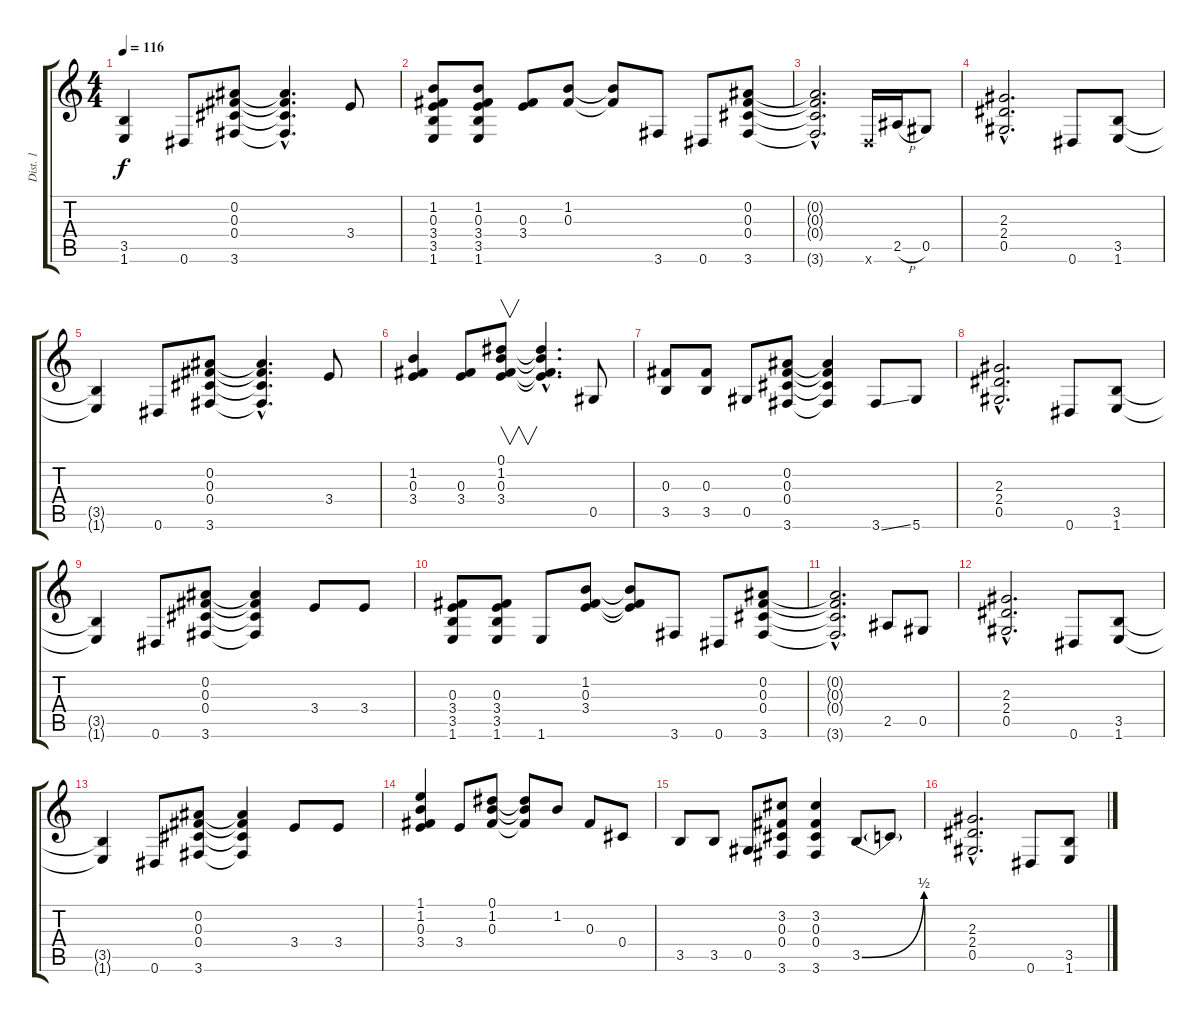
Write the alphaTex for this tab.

\track ("Dist. 1" "Dist. 1") {instrument distortionguitar}
\staff {score tabs}
\tuning (Eb4 Bb3 Gb3 Db3 Ab2 Eb2) {hide}
\ts (4 4)
\tempo 116
\clef g2
\ks c
(3.5{t} 1.6{t}).4{dy f} 0.6.8 (0.2 0.3 0.4 3.6).8 (0.2{hac t} 0.3{hac t} 0.4{hac t} 3.6{hac t}).4{d} 3.4.8 |
(1.2 0.3 3.4 3.5 1.6).8 (1.2 0.3 3.4 3.5 1.6).8 (0.3 3.4).8 (1.2 0.3).8 (1.2{t} 0.3{t}).8 3.6.8 0.6.8 (0.2 0.3 0.4 3.6).8 |
(0.2{hac t} 0.3{hac t} 0.4{hac t} 3.6{hac t}).2{d} -1.6{x}.16 2.5{h}.16 0.5.8 |
(2.3{hac} 2.4{hac} 0.5{hac}).2{d} 0.6.8 (3.5 1.6).8 |
(3.5{t} 1.6{t}).4 0.6.8 (0.2 0.3 0.4 3.6).8 (0.2{hac t} 0.3{hac t} 0.4{hac t} 3.6{hac t}).4{d} 3.4.8 |
(1.2 0.3 3.4).4 (0.3 3.4).8 (0.1 1.2 0.3 3.4).8{v} (0.1{hac t} 1.2{hac t} 0.3{hac t} 3.4{hac t}).4{d} 0.5.8 |
(0.3 3.5).8 (0.3 3.5).8 0.5.8 (0.2 0.3 0.4 3.6).8 (0.2{t} 0.3{t} 0.4{t} 3.6{t}).4 3.6{ss}.8 5.6.8 |
(2.3{hac} 2.4{hac} 0.5{hac}).2{d} 0.6.8 (3.5 1.6).8 |
(3.5{t} 1.6{t}).4 0.6.8 (0.2 0.3 0.4 3.6).8 (0.2{t} 0.3{t} 0.4{t} 3.6{t}).4 3.4.8 3.4.8 |
(0.3 3.4 3.5 1.6).8 (0.3 3.4 3.5 1.6).8 1.6.8 (1.2 0.3 3.4).8 (1.2{t} 0.3{t} 3.4{t}).8 3.6.8 0.6.8 (0.2 0.3 0.4 3.6).8 |
(0.2{hac t} 0.3{hac t} 0.4{hac t} 3.6{hac t}).2{d} 2.5.8 0.5.8 |
(2.3{hac} 2.4{hac} 0.5{hac}).2{d} 0.6.8 (3.5 1.6).8 |
(3.5{t} 1.6{t}).4 0.6.8 (0.2 0.3 0.4 3.6).8 (0.2{t} 0.3{t} 0.4{t} 3.6{t}).4 3.4.8 3.4.8 |
(1.1 1.2 0.3 3.4).4 3.4.8 (0.1 1.2 0.3).8 (0.1{t} 1.2{t} 0.3{t}).8 1.2.8 0.3.8 0.4.8 |
3.5.8 3.5.8 0.5.8 (3.2 0.3 0.4 3.6).8 (3.2 0.3 0.4 3.6).4 3.5{be (bend 0 0 60 2)}.8 3.5{t}.8 |
(2.3{hac} 2.4{hac} 0.5{hac}).2{d} 0.6.8 (3.5 1.6).8
